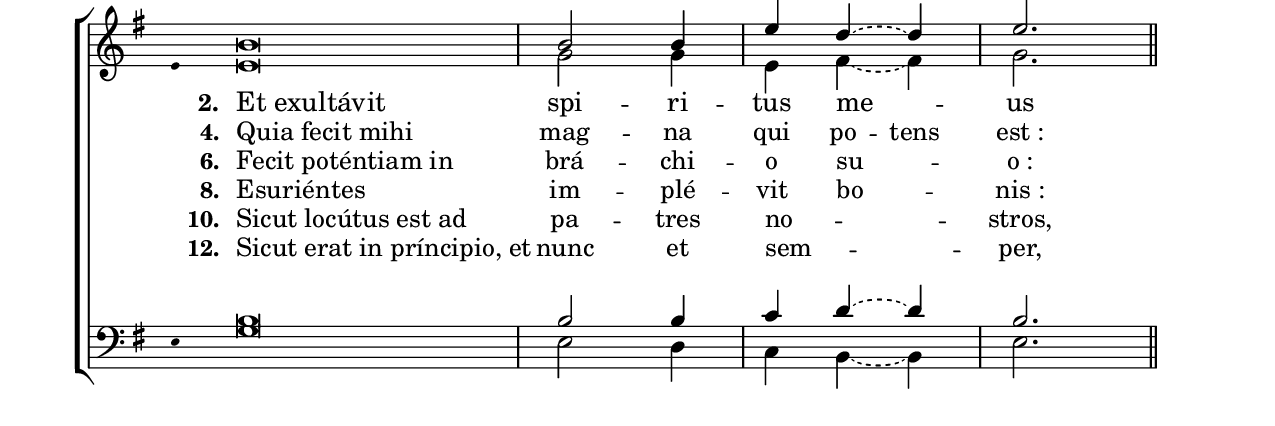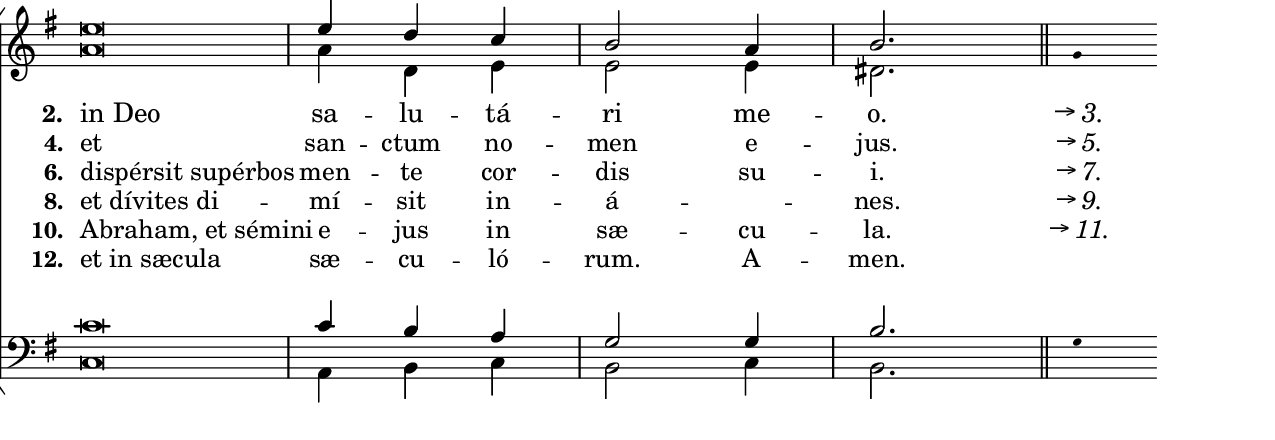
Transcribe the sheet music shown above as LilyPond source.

\header {
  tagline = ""
  composer = "Protodiogenes Lansingensis"
}
\include "lilypond-book-preamble.ly"

#(set-default-paper-size "letter")

stemOn = {
  \revert Staff.Stem #'transparent
  \revert Staff.Flag #'transparent
  \revert Voice.Stem #'length
}

stemOff = {
  \override Staff.Stem #'transparent = ##t
  \override Staff.Flag #'transparent = ##t
  \override Voice.Stem #'length = #0
}

\layout {
  \context {
    \Score
    \omit BarNumber
  }
}

global = {
  \key g \major
  \time 3/4
}

sopMusic = \relative c'' {
  \cadenzaOn
  \relative c' { \stemOff \new CueVoice { e4 } \stemOn }
  b\breve \bar "|" \cadenzaOff
  b2 b4 |
  \set melismaBusyProperties = #'()
  \tieDashed
  e d~ d |
  e2. | \cadenzaOn \bar "||" \break
  e\breve \bar "|" \cadenzaOff
  e4 d c |
  b2 a4 | b2. \bar "||"
  \relative c'' { \stemOff \new CueVoice { g4 } }
}
sopWords = \lyricmode {

}

altoMusic = \relative c' {
  \cadenzaOn
  \relative c' { \stemOff \new CueVoice { s4 } \stemOn }
  e\breve \bar "|" \cadenzaOff
  g2 g4 |
  \set melismaBusyProperties = #'()
  \tieDashed
  e fis~ fis |
  g2. | \cadenzaOn \bar "||"
  a\breve \bar "|" \cadenzaOff
  a4 d, e |
  e2 e4 |
  dis2. \bar "||"
  \relative c'' { \stemOff \new CueVoice { s4 } }
}

tenorMusic = \relative c' {
  \cadenzaOn
  \relative c { \stemOff \new CueVoice { s4 } \stemOn }
  b\breve \bar "|" \cadenzaOff
  b2 b4 |
  \set melismaBusyProperties = #'()
  \tieDashed
  c d~ d |
  b2. | \cadenzaOn \bar "||"
  c\breve \bar "|" \cadenzaOff
  c4 b a |
  g2 g4 |
  b2. \bar "||"
  \relative c' { \stemOff \new CueVoice { s4 } }
}

bassMusic = \relative c'' {
  \cadenzaOn
  \relative c { \stemOff \new CueVoice { e4 } \stemOn }
  g,\breve \bar "|" \cadenzaOff
  e2 d4 |
  \set melismaBusyProperties = #'()
  \tieDashed
  c b~ b |
  e2. | \cadenzaOn \bar "||"
  c\breve \bar "|" \cadenzaOff
  a4 b c |
  b2 c4 |
  b2. \bar "||"
  \relative c' { \stemOff \new CueVoice { g4 } }
}

hiddenMusic = \relative c'' {
\hideNotes
  \cadenzaOn
  r4
  r\breve \bar "|" \cadenzaOff
  r2. |
  r |
  r | \cadenzaOn \bar "||"
  r\breve \bar "|" \cadenzaOff
  r2. |
  r |
  r2. \bar "||"
  a4
\unHideNotes
}

hiddenWords = \lyricmode {
  \markup\italic"→ 3."
}
hiddenWordsII = \lyricmode {
  \markup\italic"→ 5."
}
hiddenWordsIII = \lyricmode {
  \markup\italic"→ 7."
}
hiddenWordsIV = \lyricmode {
  \markup\italic"→ 9."
}
hiddenWordsV = \lyricmode {
  \markup\italic"→ 11."
}

altoWords = \lyricmode {
%  \override StanzaNumber #'font-name = #"Garamond Premier Pro"
%  \override LyricText #'font-name = #"Garamond Premier Pro"
  \set fontSize = #0.5
  \set stanza = #"2. "
  %\set vocalName = "2. "
  %\set shortVocalName = "2. "
  \once \override LyricText #'self-alignment-X = #LEFT
  Et_exultávit
%  \once \override LyricText #'self-alignment-X = #CENTER
  spi -- ri -- tus me -- _ us 
  \once \override LyricText #'self-alignment-X = #LEFT
  \set stanza = #"2. "
  in_Deo
%  \once \override LyricText #'self-alignment-X = #CENTER
  sa -- lu -- tá -- ri me -- o.
}
altoWordsII = \lyricmode {
%  \override StanzaNumber #'font-name = #"Garamond Premier Pro"
%  \override LyricText #'font-name = #"Garamond Premier Pro"
  \set stanza = #"4. "
  \once \override LyricText #'self-alignment-X = #LEFT
  Quia_fecit_mihi
  \once \override LyricText #'self-alignment-X = #CENTER
  mag -- na qui po -- tens est_:
  \once \override LyricText #'self-alignment-X = #LEFT
  \set stanza = #"4. "
  et
  \once \override LyricText #'self-alignment-X = #CENTER
  san -- ctum no -- men e -- jus.
}
altoWordsIII = \lyricmode {
%  \override StanzaNumber #'font-name = #"Garamond Premier Pro"
%  \override LyricText #'font-name = #"Garamond Premier Pro"
  \set stanza = #"6. "
  \once \override LyricText #'self-alignment-X = #LEFT
  Fecit_poténtiam_in
  \once \override LyricText #'self-alignment-X = #CENTER
  brá -- chi -- o su -- _ o_:
  \once \override LyricText #'self-alignment-X = #LEFT
  \set stanza = #"6. "
  dispérsit_supérbos
  \once \override LyricText #'self-alignment-X = #CENTER
  men -- te cor -- dis su -- i.
}
altoWordsIV = \lyricmode {
%  \override StanzaNumber #'font-name = #"Garamond Premier Pro"
%  \override LyricText #'font-name = #"Garamond Premier Pro"
  \set stanza = #"8. "
  \once \override LyricText #'self-alignment-X = #LEFT
  Esuriéntes
  \once \override LyricText #'self-alignment-X = #CENTER
  im -- plé -- vit bo -- _ nis_:
  \once \override LyricText #'self-alignment-X = #LEFT
  \set stanza = #"8. "
  et_dívites_di --
  \once \override LyricText #'self-alignment-X = #CENTER
  mí -- sit in -- á -- _ nes.
}
altoWordsV = \lyricmode {
%  \override StanzaNumber #'font-name = #"Garamond Premier Pro"
%  \override LyricText #'font-name = #"Garamond Premier Pro"
  \set stanza = #"10. "
  \once \override LyricText #'self-alignment-X = #LEFT
  Sicut_locútus_est_ad
  \once \override LyricText #'self-alignment-X = #CENTER
  pa -- tres no -- _ _ stros,
  \once \override LyricText #'self-alignment-X = #LEFT
  \set stanza = #"10. "
  Abraham,_et_sémini
  \once \override LyricText #'self-alignment-X = #CENTER
  \set ignoreMelismata = ##t
  e -- jus in sæ -- cu -- la.
  \unset ignoreMelismata
}
altoWordsVI = \lyricmode {
%  \override StanzaNumber #'font-name = #"Garamond Premier Pro"
%  \override LyricText #'font-name = #"Garamond Premier Pro"
  \set stanza = #"12. "
  \once \override LyricText #'self-alignment-X = #LEFT
  Sicut_erat_in_príncipio,_et
  \once \override LyricText #'self-alignment-X = #CENTER
  nunc et sem -- _ _ per,
  \once \override LyricText #'self-alignment-X = #LEFT
  \set stanza = #"12. "
  et_in_sæcula
  \once \override LyricText #'self-alignment-X = #CENTER
  sæ -- cu -- ló -- rum. A -- men.
}

\score {
  \new ChoirStaff <<
    %\new Lyrics = "sopranos"
    \new Staff = "women" <<
      \new Voice = "sopranos"{
        \voiceOne
        << \global \sopMusic >>
      }
      \new Voice = "altos" {
        \voiceTwo
        << \global \altoMusic >>
      }
    >>
    
    \new Lyrics = "altos"
    \new Lyrics = "altosII"
    \new Lyrics = "altosIII"
    \new Lyrics = "altosIV"
    \new Lyrics = "altosV"
    \new Lyrics = "altosVI"
    
    \new Staff = "men" <<
      \clef bass
      \new Voice = "tenor" {
        \voiceOne
        << \global \tenorMusic >>
      }
      \new Voice = "bass" {
        \voiceTwo
        << \global \bassMusic >>
      }
      \new Voice = "hidden"{
        \voiceThree
        << \global \hiddenMusic >>
      }
    >>
    \context Lyrics = "altos" \lyricsto "sopranos" \altoWords
  \context Lyrics = "altos" \lyricsto "hidden" \hiddenWords
    \context Lyrics = "altosII" \lyricsto "sopranos" \altoWordsII
  \context Lyrics = "altosII" \lyricsto "hidden" \hiddenWordsII
    \context Lyrics = "altosIII" \lyricsto "sopranos" \altoWordsIII
  \context Lyrics = "altosIII" \lyricsto "hidden" \hiddenWordsIII
    \context Lyrics = "altosIV" \lyricsto "sopranos" \altoWordsIV
  \context Lyrics = "altosIV" \lyricsto "hidden" \hiddenWordsIV
    \context Lyrics = "altosV" \lyricsto "sopranos" \altoWordsV
  \context Lyrics = "altosV" \lyricsto "hidden" \hiddenWordsV
    \context Lyrics = "altosVI" \lyricsto "sopranos" \altoWordsVI
  >>
  \layout {
    \context {
      \Staff
      \remove "Time_signature_engraver"
    }
  }
}
